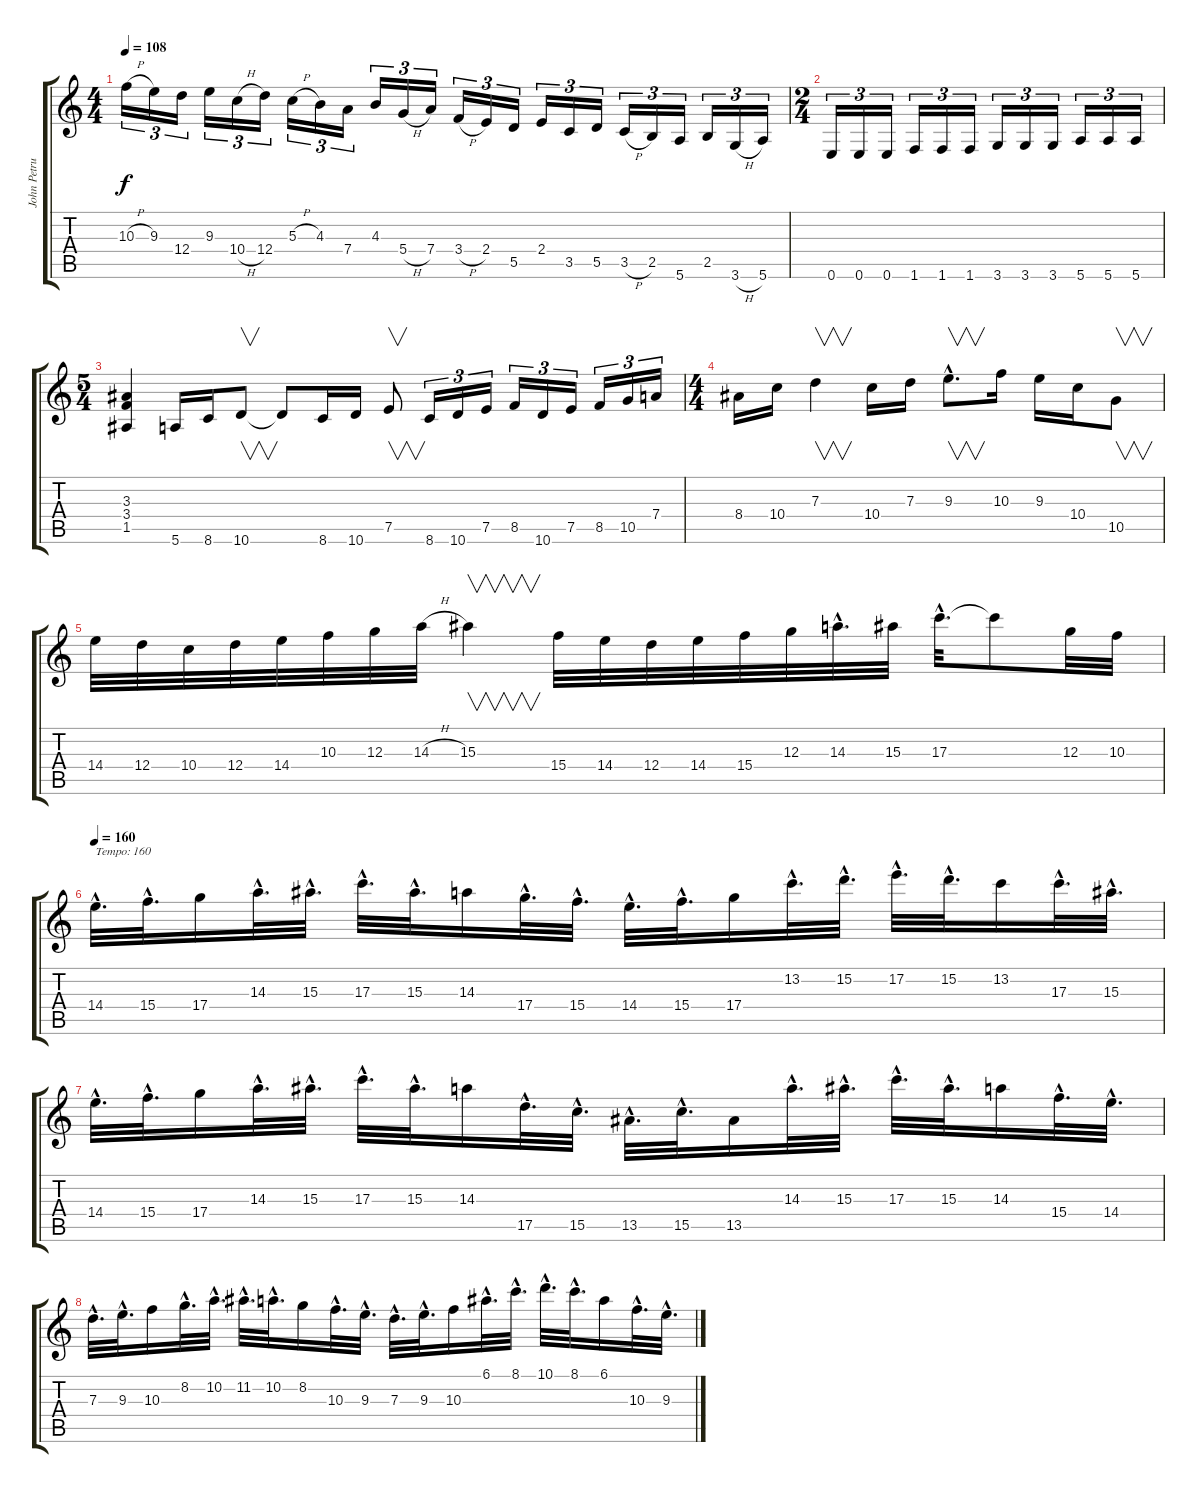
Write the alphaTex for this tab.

\track ("John Petrucci - 6 Strings Guitar" "John Petru") {instrument distortionguitar}
\staff {score tabs}
\tuning (E4 B3 G3 D3 A2 E2) {hide}
\ts (4 4)
\tempo 108
\clef g2
\ks c
10.3{h}.16{tu (3 2) dy f} 9.3.16{tu (3 2)} 12.4.16{tu (3 2)} 9.3.16{tu (3 2)} 10.4{h}.16{tu (3 2)} 12.4.16{tu (3 2)} 5.3{h}.16{tu (3 2)} 4.3.16{tu (3 2)} 7.4.16{tu (3 2)} 4.3.16{tu (3 2)} 5.4{h}.16{tu (3 2)} 7.4.16{tu (3 2)} 3.4{h}.16{tu (3 2)} 2.4.16{tu (3 2)} 5.5.16{tu (3 2)} 2.4.16{tu (3 2)} 3.5.16{tu (3 2)} 5.5.16{tu (3 2)} 3.5{h}.16{tu (3 2)} 2.5.16{tu (3 2)} 5.6.16{tu (3 2)} 2.5.16{tu (3 2)} 3.6{h}.16{tu (3 2)} 5.6.16{tu (3 2)} |
\ts (2 4)
0.6.16{tu (3 2)} 0.6.16{tu (3 2)} 0.6.16{tu (3 2)} 1.6.16{tu (3 2)} 1.6.16{tu (3 2)} 1.6.16{tu (3 2)} 3.6.16{tu (3 2)} 3.6.16{tu (3 2)} 3.6.16{tu (3 2)} 5.6.16{tu (3 2)} 5.6.16{tu (3 2)} 5.6.16{tu (3 2)} |
\ts (5 4)
(3.3 3.4 1.5).4 5.6.16 8.6.16 10.6.8{v} 10.6{t}.8 8.6.16 10.6.16 7.5.8{v} 8.6.16{tu (3 2)} 10.6.16{tu (3 2)} 7.5.16{tu (3 2)} 8.5.16{tu (3 2)} 10.6.16{tu (3 2)} 7.5.16{tu (3 2)} 8.5.16{tu (3 2)} 10.5.16{tu (3 2)} 7.4.16{tu (3 2)} |
\ts (4 4)
8.4.16 10.4.16 7.3.4{v} 10.4.16 7.3.16 9.3{hac}.8{v d} 10.3.16 9.3.16 10.4.16 10.5.8{v} |
14.4.32 12.4.32 10.4.32 12.4.32 14.4.32 10.3.32 12.3.32 14.3{h}.32 15.3.4{v} 15.4.32 14.4.32 12.4.32 14.4.32 15.4.32 12.3.32 14.3{hac}.32{d} 15.3.32 17.3{hac}.32{d} 17.3{t}.8 12.3.32 10.3.32 |
\tempo 160
14.4{hac}.32{d txt "Tempo: 160"} 15.4{hac}.32{d} 17.4.16 14.3{hac}.32{d} 15.3{hac}.32{d} 17.3{hac}.32{d} 15.3{hac}.32{d} 14.3.16 17.4{hac}.32{d} 15.4{hac}.32{d} 14.4{hac}.32{d} 15.4{hac}.32{d} 17.4.16 13.2{hac}.32{d} 15.2{hac}.32{d} 17.2{hac}.32{d} 15.2{hac}.32{d} 13.2.16 17.3{hac}.32{d} 15.3{hac}.32{d} |
14.4{hac}.32{d} 15.4{hac}.32{d} 17.4.16 14.3{hac}.32{d} 15.3{hac}.32{d} 17.3{hac}.32{d} 15.3{hac}.32{d} 14.3.16 17.5{hac}.32{d} 15.5{hac}.32{d} 13.5{hac}.32{d} 15.5{hac}.32{d} 13.5.16 14.3{hac}.32{d} 15.3{hac}.32{d} 17.3{hac}.32{d} 15.3{hac}.32{d} 14.3.16 15.4{hac}.32{d} 14.4{hac}.32{d} |
7.3{hac}.32{d} 9.3{hac}.32{d} 10.3.16 8.2{hac}.32{d} 10.2{hac}.32{d} 11.2{hac}.32{d} 10.2{hac}.32{d} 8.2.16 10.3{hac}.32{d} 9.3{hac}.32{d} 7.3{hac}.32{d} 9.3{hac}.32{d} 10.3.16 6.1{hac}.32{d} 8.1{hac}.32{d} 10.1{hac}.32{d} 8.1{hac}.32{d} 6.1.16 10.3{hac}.32{d} 9.3{hac}.32{d}
